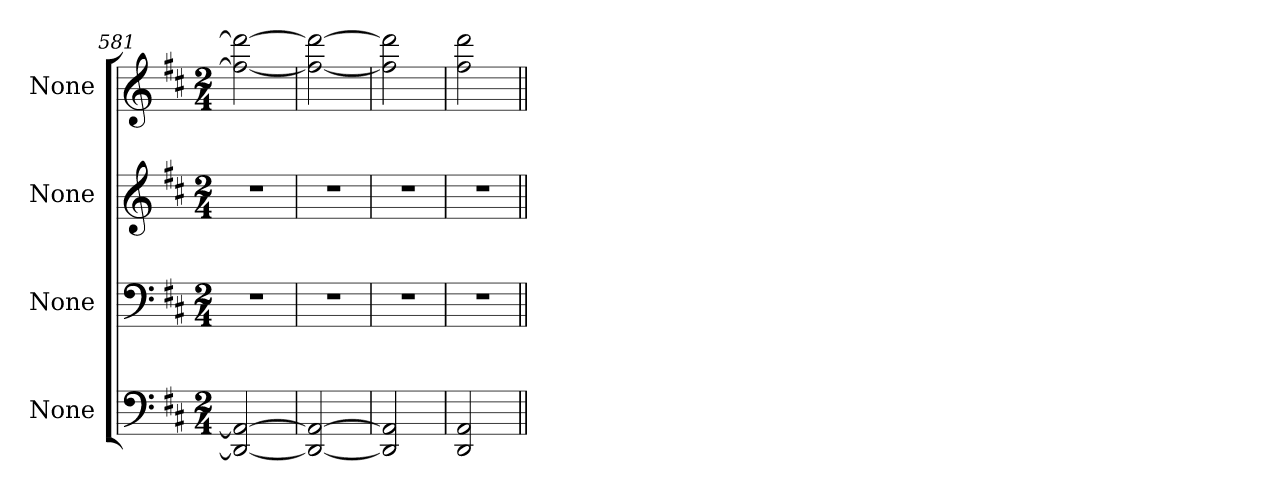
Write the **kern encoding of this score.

**kern	**kern	**kern	**kern
*part4	*part3	*part2	*part1
*staff4	*staff3	*staff2	*staff1
*I"None	*I"None	*I"None	*I"None
*clefF4	*clefF4	*clefG2	*clefG2
*k[f#c#]	*k[f#c#]	*k[f#c#]	*k[f#c#]
*M2/4	*M2/4	*M2/4	*M2/4
=581	=581	=581	=581
2DD/_ 2AA/_	2r	2r	2ff#\_ 2ddd\_
=582	=582	=582	=582
2DD/_ 2AA/_	2r	2r	2ff#\_ 2ddd\_
=583	=583	=583	=583
2DD/] 2AA/]	2r	2r	2ff#\] 2ddd\]
=584	=584	=584	=584
2DD/ 2AA/	2r	2r	2ff#\ 2ddd\
=||	=||	=||	=||
*-	*-	*-	*-
